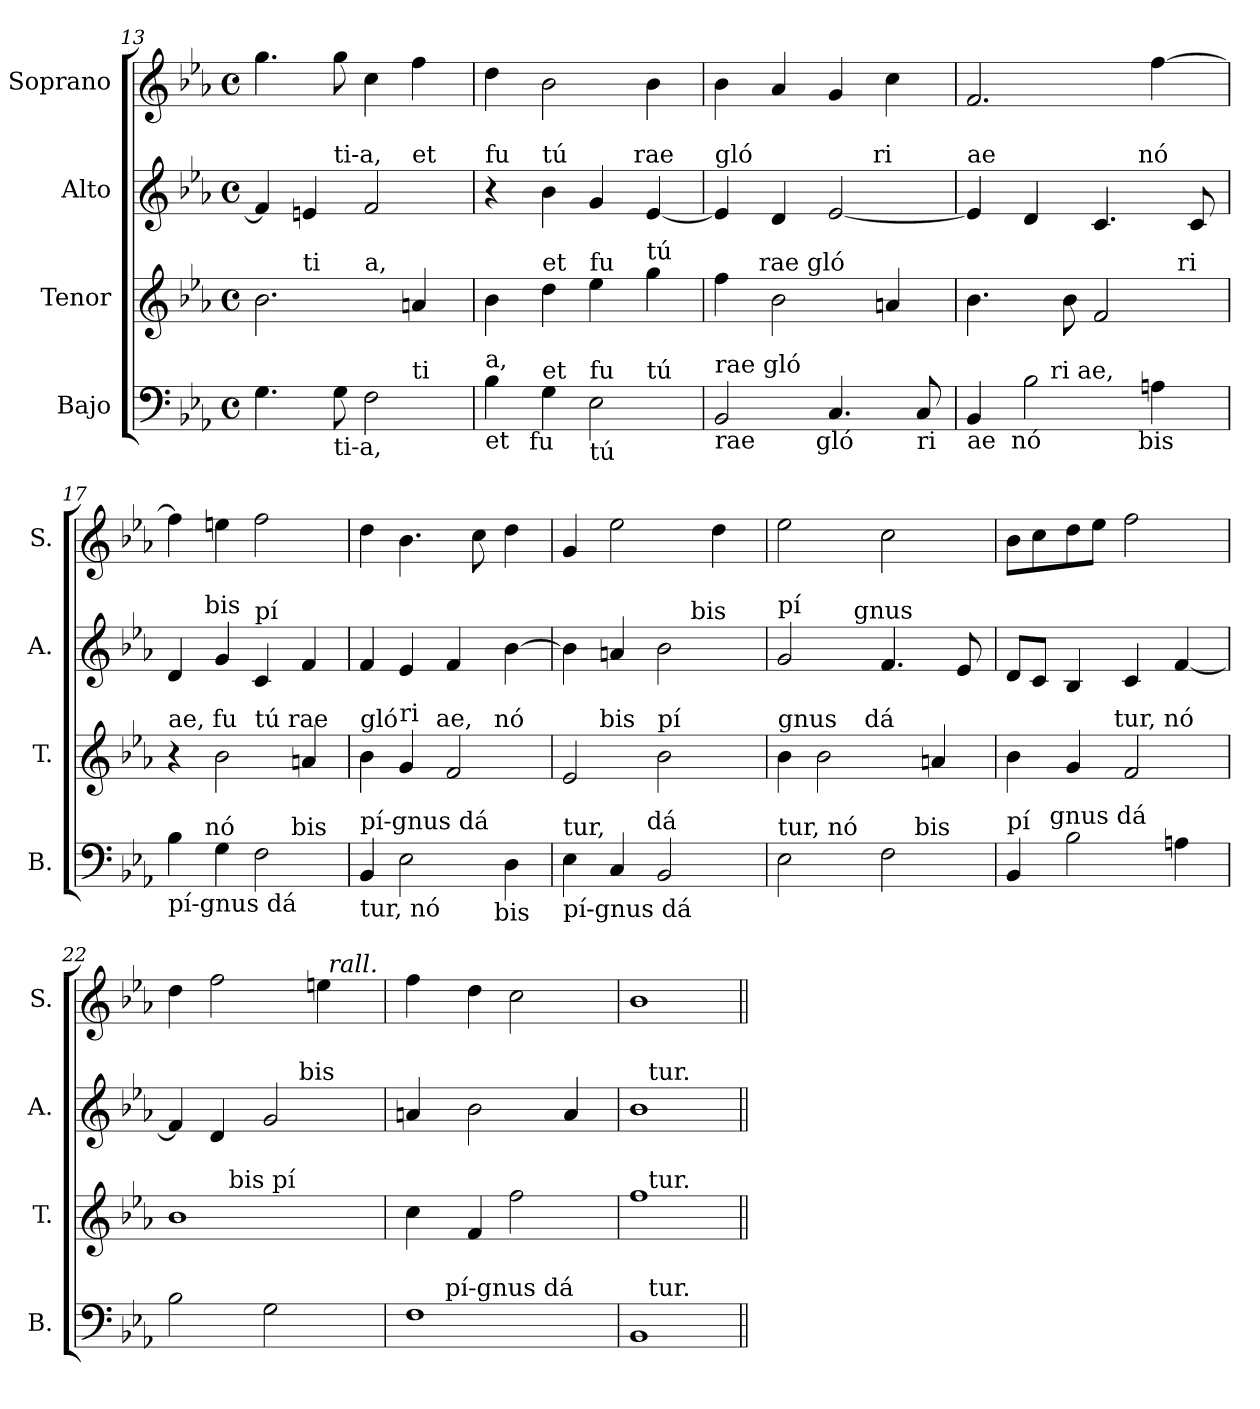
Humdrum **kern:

**kern	**kern	**kern	**kern
*part4	*part3	*part2	*part1
*staff4	*staff3	*staff2	*staff1
*I"Bajo	*I"Tenor	*I"Alto	*I"Soprano
*I'B.	*I'T.	*I'A.	*I'S.
*clefF4	*clefG2	*clefG2	*clefG2
*ITrd7c12	*	*	*
*k[b-e-a-]	*k[b-e-a-]	*k[b-e-a-]	*k[b-e-a-]
*E-:	*E-:	*E-:	*E-:
*M4/4	*M4/4	*M4/4	*M4/4
*met(c)	*met(c)	*met(c)	*met(c)
=13	=13	=13	=13
!	!	!LO:TX:a:t=grá	!
!LO:TX:b:t=grá	!	!	!
!LO:TX:a:t=grá	!	!	!
*^	*^	*^	*
*	*	*	*^	*	*^	*
4.GG\	2.ryy	2.b-\	4ryy	2ryy	4f/]	4.ryy	2.ryy	4.gg\
!	!	!	!LO:TX:a:t=ti	!	!	!	!	!
.	.	.	2.ryy	.	4en/	.	.	.
!	!	!	!	!	!	!LO:TX:a:t=ti-a,	!	!
!LO:TX:b:t=ti-a,	!	!	!	!	!	!	!	!
8GG\	.	.	.	.	.	2ryy	.	8gg\
!	!	!	!	!LO:TX:a:t=a,	!	!	!	!
2FF\	.	.	.	2ryy	2f/	.	.	4cc\
!	!	!	!	!	!	!	!LO:TX:a:t=et	!
!	!LO:TX:a:t=ti	!	!	!	!	!	!	!
.	4ryy	4an/	.	.	.	.	4ryy	4ff\
.	.	.	.	.	.	8ryy	.	.
=14	=14	=14	=14	=14	=14	=14	=14	=14
!	!	!	!	!	!LO:TX:a:t=fu	!	!	!
!LO:TX:b:t=et	!	!	!	!	!	!	!	!
!LO:TX:a:t=a,	!	!	!	!	!	!	!	!
*	*	*v	*v	*v	*	*	*	*
*	*^	*	*	*v	*v	*
4BB-\	8..ryy	2.ryy	4b-\	4r	2ryy	4dd\
!	!LO:TX:b:t=fu	!	!	!	!	!
.	2ryy	.	.	.	.	.
!	!	!	!	!LO:TX:a:t=tú	!	!
!	!	!	!LO:TX:a:t=et	!	!	!
!LO:TX:a:t=et	!	!	!	!	!	!
4GG\	.	.	4dd\	4b-\	.	2b-\
!	!	!	!LO:TX:a:t=fu	!	!	!
!LO:TX:a:t=fu	!	!	!	!	!	!
!LO:TX:b:t=tú	!	!	!	!	!	!
2EE-\	.	.	4ee-\	4g/	8..ryy	.
!	!	!	!	!	!LO:TX:a:t=rae	!
.	4ryy	.	.	.	4ryy	.
!	!	!	!LO:TX:a:t=tú	!	!	!
!	!	!LO:TX:a:t=tú	!	!	!	!
.	.	4ryy	4gg\	[<4e-/	.	4b-\
.	32ryy	.	.	.	32ryy	.
!!LO:LB:g=z
=15	=15	=15	=15	=15	=15	=15
!	!	!	!	!LO:TX:a:t=gló	!	!
!LO:TX:b:t=rae	!	!	!	!	!	!
!LO:TX:a:t=rae gló	!	!	!	!	!	!
*	*v	*v	*^	*	*	*
2BBB-/	4...ryy	4ff\	8..ryy	4e-/]	2ryy	4b-\
!	!	!	!LO:TX:a:t=rae gló	!	!	!
.	.	.	2ryy	.	.	.
.	.	2b-\	.	4d/	.	4a-/
!	!LO:TX:b:t=gló	!	!	!	!	!
.	2ryy	.	.	.	.	.
4.CC/	.	.	.	[<2e-/	8..ryy	4g/
!	!	!	!	!	!LO:TX:a:t=ri	!
.	.	.	4ryy	.	4ryy	.
.	.	4an/	.	.	.	4cc\
!LO:TX:b:t=ri	!	!	!	!	!	!
8CC/	.	.	.	.	.	.
.	32ryy	.	32ryy	.	32ryy	.
=16	=16	=16	=16	=16	=16	=16
!	!	!	!	!LO:TX:a:t=ae	!	!
!LO:TX:b:t=ae	!	!	!	!	!	!
*	*^	*	*	*	*	*
4BBB-/	8..ryy	4ryy	4.b-\	2ryy	4e-/]	2ryy	2.f/
!	!LO:TX:b:t=nó	!	!	!	!	!	!
.	2ryy	.	.	.	.	.	.
2BB-\	.	16.ryy	.	.	4d/	.	.
!	!	!LO:TX:a:t=ri ae,	!	!	!	!	!
.	.	2ryy	.	.	.	.	.
.	.	.	8b-\	.	.	.	.
.	.	.	2f/	4ryy	4.c/	8..ryy	.
!	!	!	!	!	!	!LO:TX:a:t=nó	!
!	!LO:TX:b:t=bis	!	!	!	!	!	!
.	4ryy	.	.	.	.	4ryy	.
4AAn\	.	.	.	16.ryy	.	.	[>4ff\
!	!	!	!	!LO:TX:a:t=ri	!	!	!
.	.	8ryy	.	8ryy	.	.	.
.	.	.	.	.	8c/	.	.
.	32ryy	32ryy	.	32ryy	.	32ryy	.
=17	=17	=17	=17	=17	=17	=17	=17
!	!	!	!LO:TX:a:t=ae, fu	!	!	!	!
!LO:TX:b:t=pí-gnus dá	!	!	!	!	!	!	!
*	*v	*v	*	*	*	*	*
4BB-\	8..ryy	4r	2ryy	4d/	8..ryy	4ff\]
!	!	!	!	!	!LO:TX:a:t=bis	!
!	!LO:TX:a:t=nó	!	!	!	!	!
.	2ryy	.	.	.	2ryy	.
4GG\	.	2b-\	.	4g/	.	4een\
!	!	!	!	!LO:TX:a:t=pí	!	!
!	!	!	!LO:TX:a:t=tú rae	!	!	!
2FF\	.	.	2ryy	4c/	.	2ff\
!	!LO:TX:a:t=bis	!	!	!	!	!
.	4ryy	.	.	.	4ryy	.
.	.	4an/	.	4f/	.	.
.	32ryy	.	.	.	32ryy	.
=18	=18	=18	=18	=18	=18	=18
!	!	!	!	!LO:TX:a:t=gnus dá	!	!
!	!	!LO:TX:a:t=gló	!	!	!	!
!LO:TX:b:t=tur, nó	!	!	!	!	!	!
!LO:TX:a:t=pí-gnus dá	!	!	!	!	!	!
*	*	*	*^	*v	*v	*
4BBB-/	2ryy	4b-\	4...ryy	2ryy	4f/	4dd\
!	!	!LO:TX:a:t=ri	!	!	!	!
2EE-\	.	4g/	.	.	4e-/	4.b-\
!	!	!	!LO:TX:a:t=ae,	!	!	!
.	.	.	2ryy	.	.	.
.	8..ryy	2f/	.	8..ryy	4f/	.
.	.	.	.	.	.	8cc\
!	!	!	!	!LO:TX:a:t=nó	!	!
!	!LO:TX:b:t=bis	!	!	!	!	!
.	4ryy	.	.	4ryy	.	.
4DD\	.	.	.	.	[>4b-\	4dd\
.	32ryy	.	32ryy	32ryy	.	.
=19	=19	=19	=19	=19	=19	=19
!	!	!	!	!	!LO:TX:a:t=tur, nó	!
!LO:TX:a:t=tur,	!	!	!	!	!	!
!LO:TX:b:t=pí-gnus dá	!	!	!	!	!	!
*	*	*	*v	*v	*^	*
4EE-\	4...ryy	2e-/	8..ryy	4b-\]	2ryy	4g/
!	!	!	!LO:TX:a:t=bis	!	!	!
.	.	.	2ryy	.	.	.
4CC/	.	.	.	4an/	.	2ee-\
!	!LO:TX:a:t=dá	!	!	!	!	!
.	2ryy	.	.	.	.	.
!	!	!LO:TX:a:t=pí	!	!	!	!
2BBB-/	.	2b-\	.	2b-\	8.ryy	.
!	!	!	!	!	!LO:TX:a:t=bis	!
.	.	.	.	.	4ryy	.
.	.	.	4ryy	.	.	.
.	.	.	.	.	.	4dd\
.	.	.	.	.	16ryy	.
.	32ryy	.	32ryy	.	.	.
!!LO:LB:g=z
=20	=20	=20	=20	=20	=20	=20
!	!	!	!	!LO:TX:a:t=pí	!	!
!	!	!LO:TX:a:t=gnus	!	!	!	!
!LO:TX:a:t=tur, nó	!	!	!	!	!	!
2EE-\	2ryy	4b-\	4..ryy	2g/	4ryy	2ee-\
.	.	2b-\	.	.	8ryy	.
.	.	.	.	.	32ryy	.
!	!	!	!	!	!LO:TX:a:t=gnus	!
.	.	.	.	.	2ryy	.
!	!	!	!LO:TX:a:t=dá	!	!	!
.	.	.	2ryy	.	.	.
2FF\	8.ryy	.	.	4.f/	.	2cc\
!	!LO:TX:a:t=bis	!	!	!	!	!
.	4ryy	.	.	.	.	.
.	.	4an/	.	.	.	.
.	.	.	.	8e-/	.	.
.	.	.	.	.	16.ryy	.
.	16ryy	.	16ryy	.	.	.
=21	=21	=21	=21	=21	=21	=21
!	!	!	!	!LO:TX:a:t=dá	!	!
!LO:TX:a:t=pí	!	!	!	!	!	!
*	*	*	*	*v	*v	*
4BBB-/	8.ryy	4b-\	4...ryy	8d/L	8b-\L
.	.	.	.	8c/J	8cc\
!	!LO:TX:a:t=gnus dá	!	!	!	!
.	2ryy	.	.	.	.
2BB-\	.	4g/	.	4B-/	8dd\
.	.	.	.	.	8ee-\J
!	!	!	!LO:TX:a:t=tur, nó	!	!
.	.	.	2ryy	.	.
.	.	2f/	.	4c/	2ff\
.	4ryy	.	.	.	.
4AAn\	.	.	.	[<4f/	.
.	16ryy	.	.	.	.
.	.	.	32ryy	.	.
=22	=22	=22	=22	=22	=22
!	!	!	!	!LO:TX:a:t=tur, nó	!
!LO:TX:a:t=tur,	!	!	!	!	!
*v	*v	*	*	*^	*^
2BB-\	1b-	4ryy	4f/]	2ryy	4dd\	2ryy
.	.	16ryy	4d/	.	2ff\	.
!	!	!LO:TX:a:t=bis pí	!	!	!	!
.	.	2ryy	.	.	.	.
2GG\	.	.	2g/	8.ryy	.	4ryy
!	!	!	!	!LO:TX:a:t=bis	!	!
.	.	.	.	4ryy	.	.
.	.	.	.	.	4een\	32ryy
!	!	!	!	!	!	!LO:TX:a:i:t=rall.
.	.	.	.	.	.	8..ryy
.	.	8.ryy	.	.	.	.
.	.	.	.	16ryy	.	.
=23	=23	=23	=23	=23	=23	=23
!	!	!	!LO:TX:a:t=pí-gnus dá	!	!	!
!	!LO:TX:a:t=gnus dá	!	!	!	!	!
*	*v	*v	*	*	*v	*v
*^	*	*v	*v	*
1FF	8ryy	4cc\	4an/	4ff\
.	32ryy	.	.	.
!	!LO:TX:a:t=pí-gnus dá	!	!	!
.	2ryy	.	.	.
.	.	4f/	2b-\	4dd\
.	.	2ff\	.	2cc\
.	4ryy	.	.	.
.	.	.	4a/	.
.	16.ryy	.	.	.
=24	=24	=24	=24	=24
*	*	*^	*^	*
1BBB-	16ryy	1ff	16ryy	1b-	16ryy	1b-
!	!	!	!	!	!LO:TX:a:t=tur.	!
!	!	!	!LO:TX:a:t=tur.	!	!	!
!	!LO:TX:a:t=tur.	!	!	!	!	!
.	2...ryy	.	2...ryy	.	2...ryy	.
*v	*v	*	*	*v	*v	*
*	*v	*v	*	*
=||	=||	=||	=||
*-	*-	*-	*-
